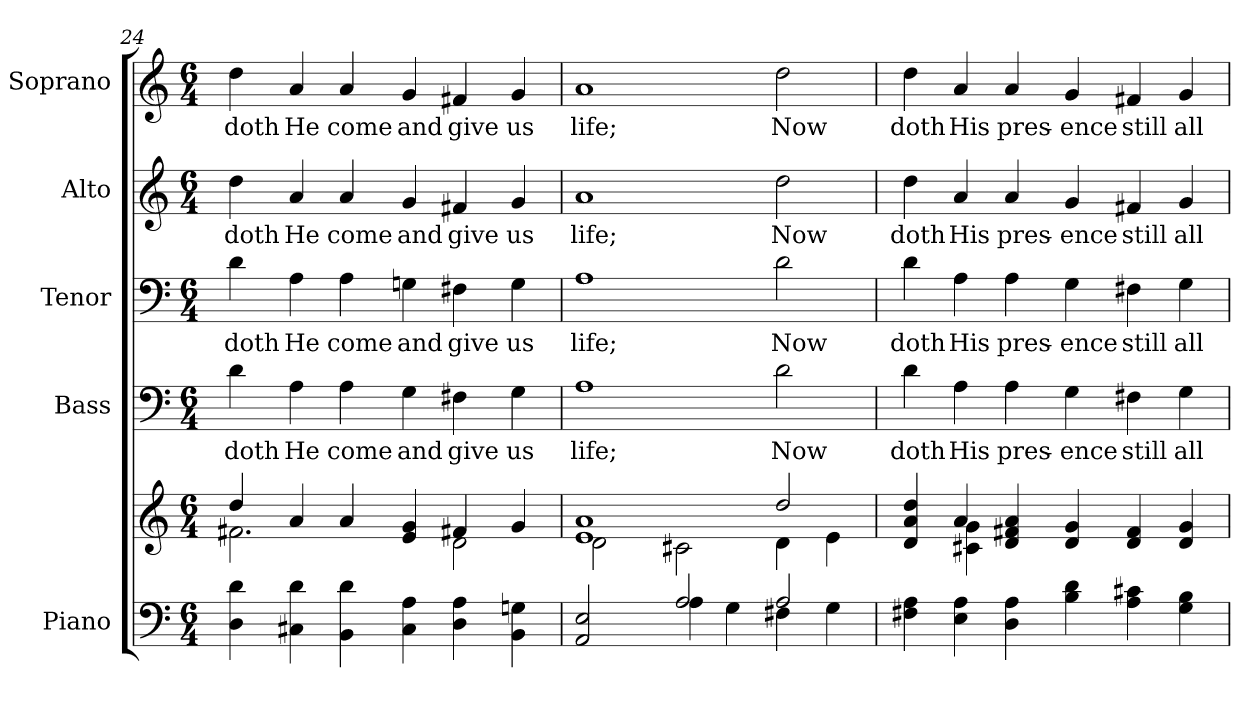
**kern	**kern	**kern	**text	**kern	**text	**kern	**text	**kern	**text
*part5	*part5	*part4	*part4	*part3	*part3	*part2	*part2	*part1	*part1
*staff6	*staff5	*staff4	*staff4	*staff3	*staff3	*staff2	*staff2	*staff1	*staff1
*I"Piano	*	*I"Bass	*	*I"Tenor	*	*I"Alto	*	*I"Soprano	*
*I'Pno.	*	*I'B.	*	*I'T.	*	*I'A.	*	*I'S.	*
!!LO:PB:g=z
*clefF4	*clefG2	*clefF4	*	*clefF4	*	*clefG2	*	*clefG2	*
*k[]	*k[]	*k[]	*	*k[]	*	*k[]	*	*k[]	*
*C:	*C:	*C:	*	*C:	*	*C:	*	*C:	*
*M6/4	*M6/4	*M6/4	*	*M6/4	*	*M6/4	*	*M6/4	*
=24	=24	=24	=24	=24	=24	=24	=24	=24	=24
*	*^	*	*	*	*	*	*	*	*
!	!	!	!	!LO:LY:b:color=#000000	!	!	!	!	!	!
!	!	!	!	!	!	!LO:LY:b:color=#000000	!	!	!	!
!	!	!	!	!	!	!	!	!LO:LY:b:color=#000000	!	!
!	!	!	!	!	!	!	!	!	!	!LO:LY:b:color=#000000
4Di\ 4di	4ddi/	2.f#Xi\	4di\	doth	4di\	doth	4ddi\	doth	4ddi\	doth
!	!	!	!	!LO:LY:b:color=#000000	!	!	!	!	!	!
!	!	!	!	!	!	!LO:LY:b:color=#000000	!	!	!	!
!	!	!	!	!	!	!	!	!LO:LY:b:color=#000000	!	!
!	!	!	!	!	!	!	!	!	!	!LO:LY:b:color=#000000
4C#Xi\ 4di	4ai/	.	4Ai\	He	4Ai\	He	4ai/	He	4ai/	He
!	!	!	!	!LO:LY:b:color=#000000	!	!	!	!	!	!
!	!	!	!	!	!	!LO:LY:b:color=#000000	!	!	!	!
!	!	!	!	!	!	!	!	!LO:LY:b:color=#000000	!	!
!	!	!	!	!	!	!	!	!	!	!LO:LY:b:color=#000000
4BBi\ 4di	4ai/	.	4Ai\	come	4Ai\	come	4ai/	come	4ai/	come
!	!	!	!	!LO:LY:b:color=#000000	!	!	!	!	!	!
!	!	!	!	!	!	!LO:LY:b:color=#000000	!	!	!	!
!	!	!	!	!	!	!	!	!LO:LY:b:color=#000000	!	!
!	!	!	!	!	!	!	!	!	!	!LO:LY:b:color=#000000
4C#i\ 4Ai	4ei/ 4gi	4ryy	4Gi\	and	4Gni\	and	4gi/	and	4gi/	and
!	!	!	!	!LO:LY:b:color=#000000	!	!	!	!	!	!
!	!	!	!	!	!	!LO:LY:b:color=#000000	!	!	!	!
!	!	!	!	!	!	!	!	!LO:LY:b:color=#000000	!	!
!	!	!	!	!	!	!	!	!	!	!LO:LY:b:color=#000000
4Di\ 4Ai	4f#Xi/	2di\	4F#Xi\	give	4F#Xi\	give	4f#Xi/	give	4f#Xi/	give
!	!	!	!	!LO:LY:b:color=#000000	!	!	!	!	!	!
!	!	!	!	!	!	!LO:LY:b:color=#000000	!	!	!	!
!	!	!	!	!	!	!	!	!LO:LY:b:color=#000000	!	!
!	!	!	!	!	!	!	!	!	!	!LO:LY:b:color=#000000
4BBi\ 4Gni	4gi/	.	4Gi\	us	4Gi\	us	4gi/	us	4gi/	us
=25	=25	=25	=25	=25	=25	=25	=25	=25	=25	=25
*^	*	*	*	*	*	*	*	*	*	*
!	!	!	!	!	!LO:LY:b:color=#000000	!	!	!	!	!	!
!	!	!	!	!	!	!	!LO:LY:b:color=#000000	!	!	!	!
!	!	!	!	!	!	!	!	!	!LO:LY:b:color=#000000	!	!
!	!	!	!	!	!	!	!	!	!	!	!LO:LY:b:color=#000000
2AAi/ 2Ei	4ryy	1ei 1ai	2di\	1Ai	life;	1Ai	life;	1ai	life;	1ai	life;
.	4ryy	.	.	.	.	.	.	.	.	.	.
2Ai/	4Ai\	.	2c#Xi\	.	.	.	.	.	.	.	.
.	4Gi\	.	.	.	.	.	.	.	.	.	.
!	!	!	!	!	!LO:LY:b:color=#000000	!	!	!	!	!	!
!	!	!	!	!	!	!	!LO:LY:b:color=#000000	!	!	!	!
!	!	!	!	!	!	!	!	!	!LO:LY:b:color=#000000	!	!
!	!	!	!	!	!	!	!	!	!	!	!LO:LY:b:color=#000000
2Ai/	4F#Xi\	2ddi/	4di\	2di\	Now	2di\	Now	2ddi\	Now	2ddi\	Now
.	4Gi\	.	4ei\	.	.	.	.	.	.	.	.
*v	*v	*	*	*	*	*	*	*	*	*	*
!!LO:PB:g=z
=26	=26	=26	=26	=26	=26	=26	=26	=26	=26	=26
*^	*	*	*	*	*	*	*	*	*	*
!	!	!	!	!	!LO:LY:b:color=#000000	!	!	!	!	!	!
*v	*v	*	*	*	*	*	*	*	*	*	*
*^	*	*	*	*	*	*	*	*	*	*
!	!	!	!	!	!	!	!LO:LY:b:color=#000000	!	!	!	!
*v	*v	*	*	*	*	*	*	*	*	*	*
*^	*	*	*	*	*	*	*	*	*	*
!	!	!	!	!	!	!	!	!	!LO:LY:b:color=#000000	!	!
*v	*v	*	*	*	*	*	*	*	*	*	*
*^	*	*	*	*	*	*	*	*	*	*
!	!	!	!	!	!	!	!	!	!	!	!LO:LY:b:color=#000000
*v	*v	*	*	*	*	*	*	*	*	*	*
4F#Xi\ 4Ai	4di/ 4ai 4ddi	4ryy	4di\	doth	4di\	doth	4ddi\	doth	4ddi\	doth
!	!	!	!	!LO:LY:b:color=#000000	!	!	!	!	!	!
!	!	!	!	!	!	!LO:LY:b:color=#000000	!	!	!	!
!	!	!	!	!	!	!	!	!LO:LY:b:color=#000000	!	!
!	!	!	!	!	!	!	!	!	!	!LO:LY:b:color=#000000
4Ei\ 4Ai	4ai/	4c#Xi\ 4gi	4Ai\	His	4Ai\	His	4ai/	His	4ai/	His
!	!	!	!	!LO:LY:b:color=#000000	!	!	!	!	!	!
!	!	!	!	!	!	!LO:LY:b:color=#000000	!	!	!	!
!	!	!	!	!	!	!	!	!LO:LY:b:color=#000000	!	!
!	!	!	!	!	!	!	!	!	!	!LO:LY:b:color=#000000
4Di\ 4Ai	4di/ 4f#Xi 4ai	4ryy	4Ai\	pres-	4Ai\	pres-	4ai/	pres-	4ai/	pres-
!	!	!	!	!LO:LY:b:color=#000000	!	!	!	!	!	!
!	!	!	!	!	!	!LO:LY:b:color=#000000	!	!	!	!
!	!	!	!	!	!	!	!	!LO:LY:b:color=#000000	!	!
!	!	!	!	!	!	!	!	!	!	!LO:LY:b:color=#000000
4Bi\ 4di	4di/ 4gi	2.ryy	4Gi\	-ence	4Gi\	-ence	4gi/	-ence	4gi/	-ence
!	!	!	!	!LO:LY:b:color=#000000	!	!	!	!	!	!
!	!	!	!	!	!	!LO:LY:b:color=#000000	!	!	!	!
!	!	!	!	!	!	!	!	!LO:LY:b:color=#000000	!	!
!	!	!	!	!	!	!	!	!	!	!LO:LY:b:color=#000000
4Ai\ 4c#Xi	4di/ 4f#i	.	4F#Xi\	still	4F#Xi\	still	4f#Xi/	still	4f#Xi/	still
!	!	!	!	!LO:LY:b:color=#000000	!	!	!	!	!	!
!	!	!	!	!	!	!LO:LY:b:color=#000000	!	!	!	!
!	!	!	!	!	!	!	!	!LO:LY:b:color=#000000	!	!
!	!	!	!	!	!	!	!	!	!	!LO:LY:b:color=#000000
4Gi\ 4Bi	4di/ 4gi	.	4Gi\	all	4Gi\	all	4gi/	all	4gi/	all
*	*v	*v	*	*	*	*	*	*	*	*
=	=	=	=	=	=	=	=	=	=
*-	*-	*-	*-	*-	*-	*-	*-	*-	*-
